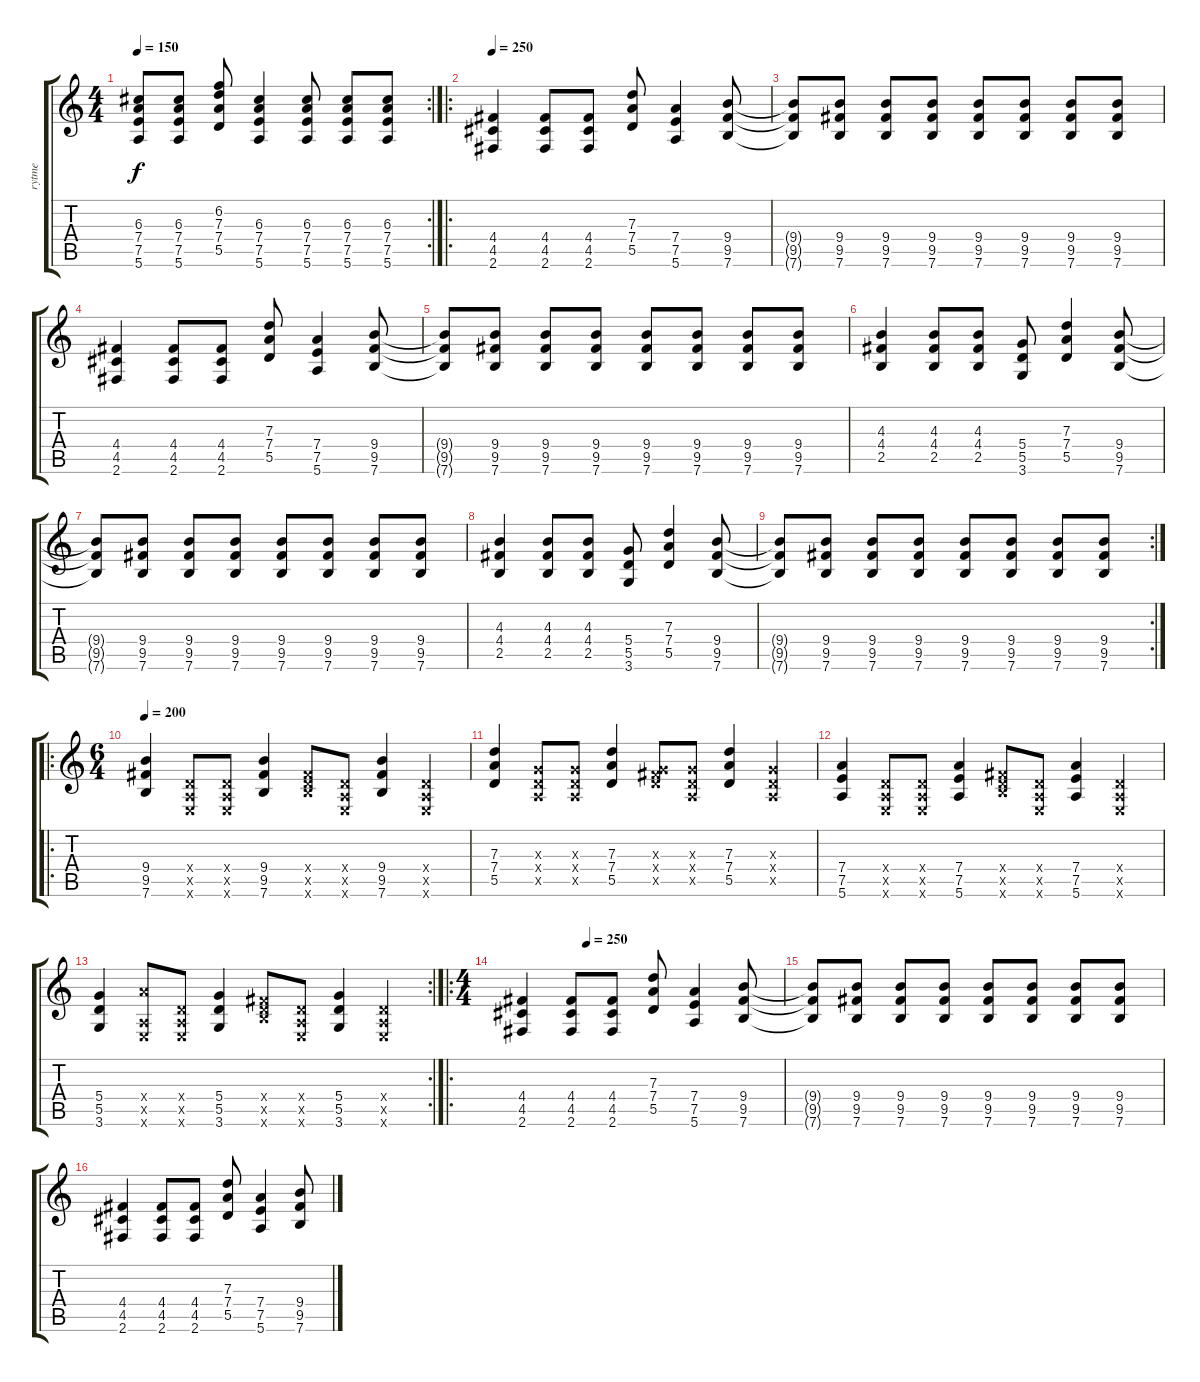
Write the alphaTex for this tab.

\track ("rytme" "rytme") {instrument overdrivenguitar}
\staff {score tabs}
\tuning (E4 B3 G3 D3 A2 E2) {hide}
\rc 2
\ts (4 4)
\tempo 150
\clef g2
\ks c
(6.3 7.4 7.5 5.6).8{dy f} (6.3 7.4 7.5 5.6).8 (6.2 7.3 7.4 5.5).8 (6.3 7.4 7.5 5.6).4 (6.3 7.4 7.5 5.6).8 (6.3 7.4 7.5 5.6).8 (6.3 7.4 7.5 5.6).8 |
\ro
\tempo 250
(4.4 4.5 2.6).4 (4.4 4.5 2.6).8 (4.4 4.5 2.6).8 (7.3 7.4 5.5).8 (7.4 7.5 5.6).4 (9.4 9.5 7.6).8 |
(9.4{t} 9.5{t} 7.6{t}).8 (9.4 9.5 7.6).8 (9.4 9.5 7.6).8 (9.4 9.5 7.6).8 (9.4 9.5 7.6).8 (9.4 9.5 7.6).8 (9.4 9.5 7.6).8 (9.4 9.5 7.6).8 |
(4.4 4.5 2.6).4 (4.4 4.5 2.6).8 (4.4 4.5 2.6).8 (7.3 7.4 5.5).8 (7.4 7.5 5.6).4 (9.4 9.5 7.6).8 |
(9.4{t} 9.5{t} 7.6{t}).8 (9.4 9.5 7.6).8 (9.4 9.5 7.6).8 (9.4 9.5 7.6).8 (9.4 9.5 7.6).8 (9.4 9.5 7.6).8 (9.4 9.5 7.6).8 (9.4 9.5 7.6).8 |
(4.3 4.4 2.5).4 (4.3 4.4 2.5).8 (4.3 4.4 2.5).8 (5.4 5.5 3.6).8 (7.3 7.4 5.5).4 (9.4 9.5 7.6).8 |
(9.4{t} 9.5{t} 7.6{t}).8 (9.4 9.5 7.6).8 (9.4 9.5 7.6).8 (9.4 9.5 7.6).8 (9.4 9.5 7.6).8 (9.4 9.5 7.6).8 (9.4 9.5 7.6).8 (9.4 9.5 7.6).8 |
(4.3 4.4 2.5).4 (4.3 4.4 2.5).8 (4.3 4.4 2.5).8 (5.4 5.5 3.6).8 (7.3 7.4 5.5).4 (9.4 9.5 7.6).8 |
\rc 2
(9.4{t} 9.5{t} 7.6{t}).8 (9.4 9.5 7.6).8 (9.4 9.5 7.6).8 (9.4 9.5 7.6).8 (9.4 9.5 7.6).8 (9.4 9.5 7.6).8 (9.4 9.5 7.6).8 (9.4 9.5 7.6).8 |
\ro
\ts (6 4)
\tempo 200
(9.4 9.5 7.6).4 (0.4{x} 0.5{x} 0.6{x}).8 (0.4{x} 0.5{x} 0.6{x}).8 (9.4 9.5 7.6).4 (0.4{x} 9.5{x} 7.6{x}).8 (0.4{x} 0.5{x} 0.6{x}).8 (9.4 9.5 7.6).4 (0.4{x} 0.5{x} 0.6{x}).4 |
(7.3 7.4 5.5).4 (0.3{x} 0.4{x} 0.5{x}).8 (0.3{x} 0.4{x} 0.5{x}).8 (7.3 7.4 5.5).4 (0.3{x} 0.4{x} 9.5{x}).8 (0.3{x} 0.4{x} 0.5{x}).8 (7.3 7.4 5.5).4 (0.3{x} 0.4{x} 0.5{x}).4 |
(7.4 7.5 5.6).4 (0.4{x} 0.5{x} 0.6{x}).8 (0.4{x} 0.5{x} 0.6{x}).8 (7.4 7.5 5.6).4 (0.4{x} 9.5{x} 7.6{x}).8 (0.4{x} 0.5{x} 0.6{x}).8 (7.4 7.5 5.6).4 (0.4{x} 0.5{x} 0.6{x}).4 |
\rc 2
(5.4 5.5 3.6).4 (7.4{x} 0.5{x} 0.6{x}).8 (0.4{x} 0.5{x} 0.6{x}).8 (5.4 5.5 3.6).4 (0.4{x} 9.5{x} 7.6{x}).8 (0.4{x} 0.5{x} 0.6{x}).8 (5.4 5.5 3.6).4 (0.4{x} 0.5{x} 0.6{x}).4 |
\ro
\ts (4 4)
\tempo (250 0.25)
(4.4 4.5 2.6).4 (4.4 4.5 2.6).8 (4.4 4.5 2.6).8 (7.3 7.4 5.5).8 (7.4 7.5 5.6).4 (9.4 9.5 7.6).8 |
(9.4{t} 9.5{t} 7.6{t}).8 (9.4 9.5 7.6).8 (9.4 9.5 7.6).8 (9.4 9.5 7.6).8 (9.4 9.5 7.6).8 (9.4 9.5 7.6).8 (9.4 9.5 7.6).8 (9.4 9.5 7.6).8 |
(4.4 4.5 2.6).4 (4.4 4.5 2.6).8 (4.4 4.5 2.6).8 (7.3 7.4 5.5).8 (7.4 7.5 5.6).4 (9.4 9.5 7.6).8
